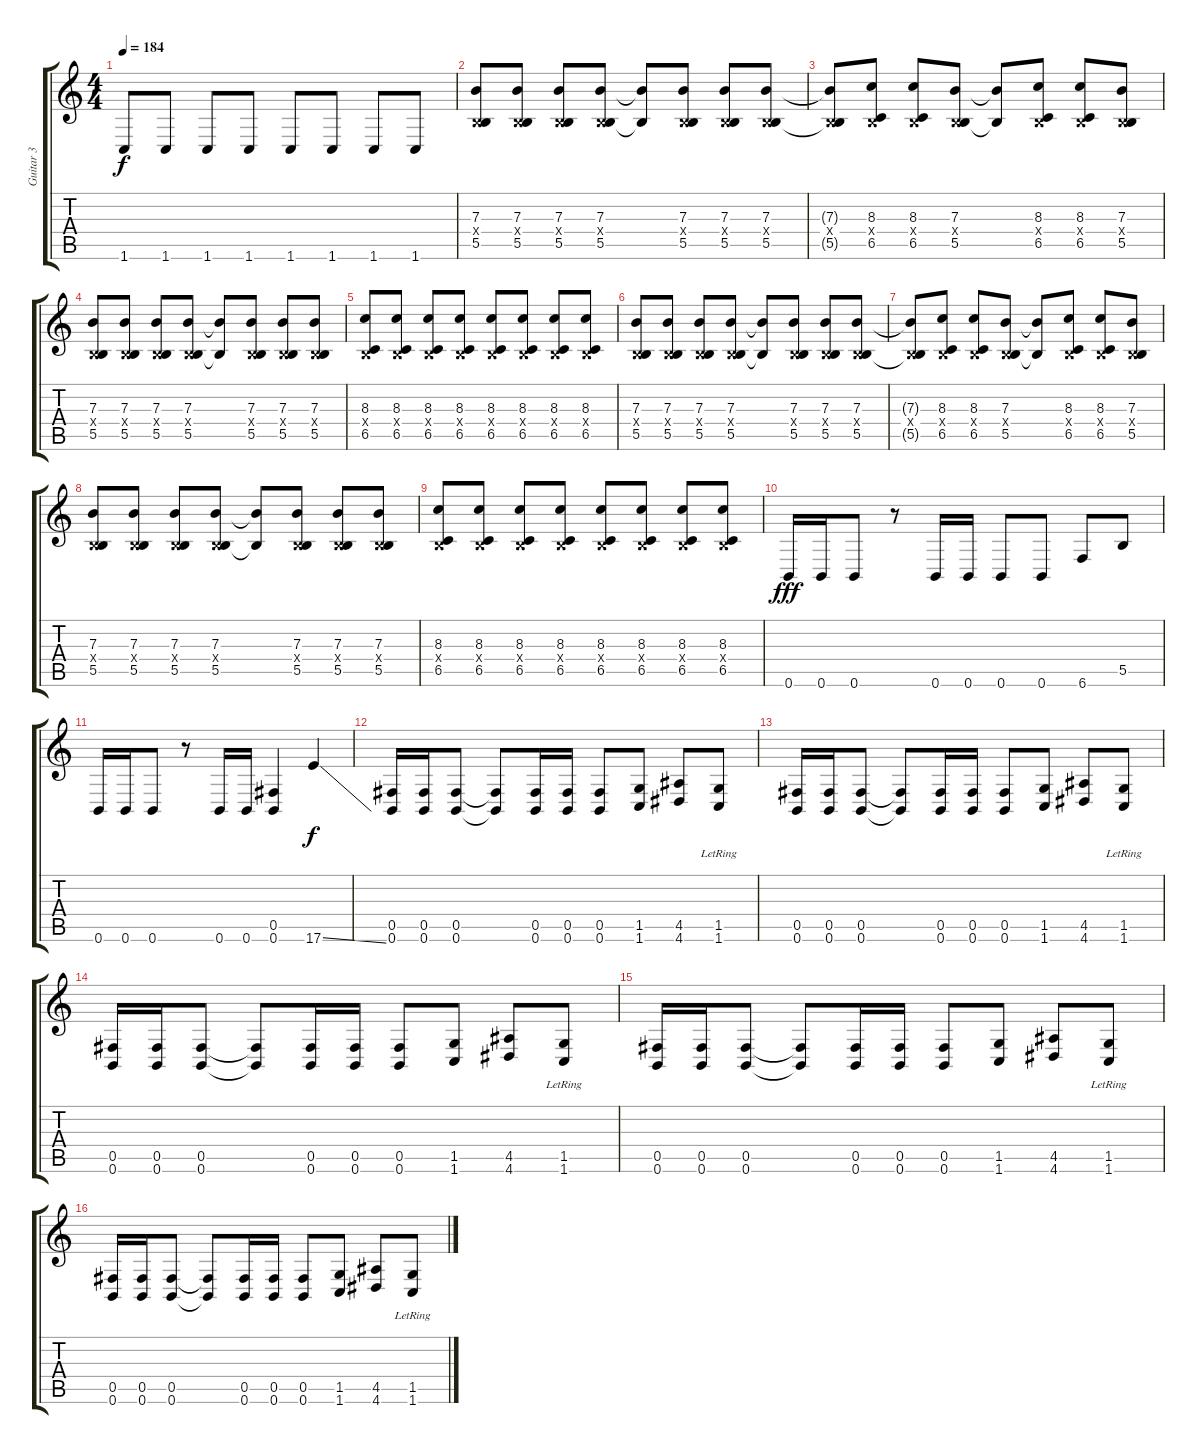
\track ("Guitar 3" "Guitar 3") {instrument overdrivenguitar}
\staff {score tabs}
\tuning (Db4 Ab3 E3 B2 Gb2 B1) {hide}
\ts (4 4)
\tempo 184
\clef g2
\ks c
1.6.8{dy f} 1.6.8 1.6.8 1.6.8 1.6.8 1.6.8 1.6.8 1.6.8 |
(7.3 0.4{x} 5.5).8{volume 12} (7.3 0.4{x} 5.5).8 (7.3 0.4{x} 5.5).8 (7.3 0.4{x} 5.5).8 (7.3{t} 5.5{t}).8 (7.3 0.4{x} 5.5).8 (7.3 0.4{x} 5.5).8 (7.3 0.4{x} 5.5).8 |
(7.3{t} 0.4{x} 5.5{t}).8 (8.3 0.4{x} 6.5).8 (8.3 0.4{x} 6.5).8 (7.3 0.4{x} 5.5).8 (7.3{t} 5.5{t}).8 (8.3 0.4{x} 6.5).8 (8.3 0.4{x} 6.5).8 (7.3 0.4{x} 5.5).8 |
(7.3 0.4{x} 5.5).8 (7.3 0.4{x} 5.5).8 (7.3 0.4{x} 5.5).8 (7.3 0.4{x} 5.5).8 (7.3{t} 5.5{t}).8 (7.3 0.4{x} 5.5).8 (7.3 0.4{x} 5.5).8 (7.3 0.4{x} 5.5).8 |
(8.3 0.4{x} 6.5).8 (8.3 0.4{x} 6.5).8 (8.3 0.4{x} 6.5).8 (8.3 0.4{x} 6.5).8 (8.3 0.4{x} 6.5).8 (8.3 0.4{x} 6.5).8 (8.3 0.4{x} 6.5).8 (8.3 0.4{x} 6.5).8 |
(7.3 0.4{x} 5.5).8 (7.3 0.4{x} 5.5).8 (7.3 0.4{x} 5.5).8 (7.3 0.4{x} 5.5).8 (7.3{t} 5.5{t}).8 (7.3 0.4{x} 5.5).8 (7.3 0.4{x} 5.5).8 (7.3 0.4{x} 5.5).8 |
(7.3{t} 0.4{x} 5.5{t}).8 (8.3 0.4{x} 6.5).8 (8.3 0.4{x} 6.5).8 (7.3 0.4{x} 5.5).8 (7.3{t} 5.5{t}).8 (8.3 0.4{x} 6.5).8 (8.3 0.4{x} 6.5).8 (7.3 0.4{x} 5.5).8 |
(7.3 0.4{x} 5.5).8 (7.3 0.4{x} 5.5).8 (7.3 0.4{x} 5.5).8 (7.3 0.4{x} 5.5).8 (7.3{t} 5.5{t}).8 (7.3 0.4{x} 5.5).8 (7.3 0.4{x} 5.5).8 (7.3 0.4{x} 5.5).8 |
(8.3 0.4{x} 6.5).8 (8.3 0.4{x} 6.5).8 (8.3 0.4{x} 6.5).8 (8.3 0.4{x} 6.5).8 (8.3 0.4{x} 6.5).8 (8.3 0.4{x} 6.5).8 (8.3 0.4{x} 6.5).8 (8.3 0.4{x} 6.5).8 |
0.6.16{dy fff volume 12} 0.6.16 0.6.8 r.8 0.6.16 0.6.16 0.6.8 0.6.8 6.6.8 5.5.8 |
0.6.16 0.6.16 0.6.8 r.8 0.6.16 0.6.16 (0.5 0.6).4 17.6{ss}.4{dy f} |
(0.5 0.6).16 (0.5 0.6).16 (0.5 0.6).8 (0.5{t} 0.6{t}).8 (0.5 0.6).16 (0.5 0.6).16 (0.5 0.6).8 (1.5 1.6).8 (4.5 4.6).8 (1.5{lr} 1.6).8 |
(0.5 0.6).16 (0.5 0.6).16 (0.5 0.6).8 (0.5{t} 0.6{t}).8 (0.5 0.6).16 (0.5 0.6).16 (0.5 0.6).8 (1.5 1.6).8 (4.5 4.6).8 (1.5{lr} 1.6).8 |
(0.5 0.6).16 (0.5 0.6).16 (0.5 0.6).8 (0.5{t} 0.6{t}).8 (0.5 0.6).16 (0.5 0.6).16 (0.5 0.6).8 (1.5 1.6).8 (4.5 4.6).8 (1.5{lr} 1.6).8 |
(0.5 0.6).16 (0.5 0.6).16 (0.5 0.6).8 (0.5{t} 0.6{t}).8 (0.5 0.6).16 (0.5 0.6).16 (0.5 0.6).8 (1.5 1.6).8 (4.5 4.6).8 (1.5{lr} 1.6).8 |
(0.5 0.6).16 (0.5 0.6).16 (0.5 0.6).8 (0.5{t} 0.6{t}).8 (0.5 0.6).16 (0.5 0.6).16 (0.5 0.6).8 (1.5 1.6).8 (4.5 4.6).8 (1.5{lr} 1.6).8
